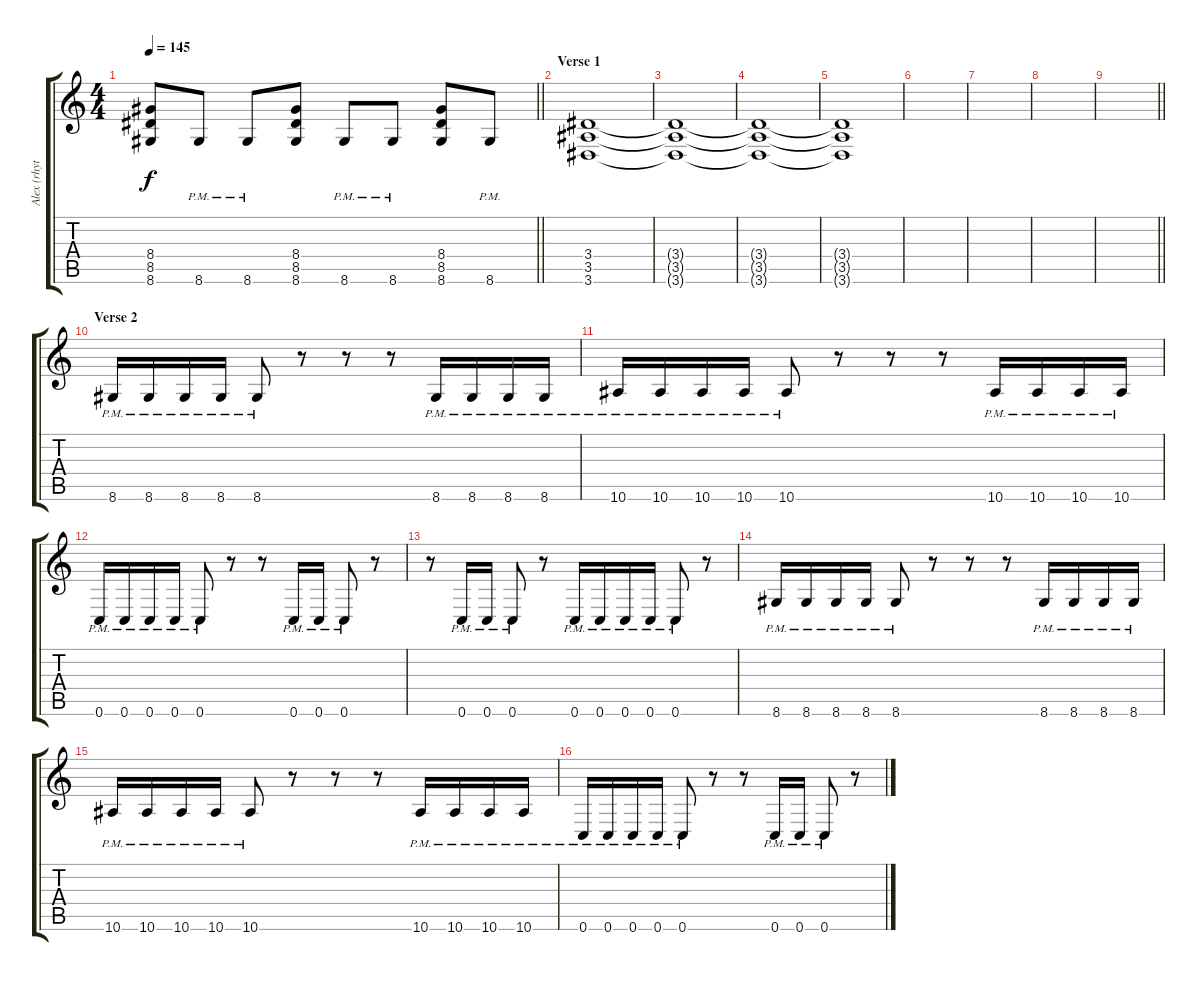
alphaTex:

\track ("Alex (rhytm)" "Alex (rhyt") {instrument overdrivenguitar}
\staff {score tabs}
\tuning (D4 A3 F3 C3 G2 C2) {hide}
\ts (4 4)
\tempo 145
\clef g2
\barLineRight lightlight
\ks c
(8.4 8.5 8.6).8{dy f} 8.6{pm}.8 8.6{pm}.8 (8.4 8.5 8.6).8 8.6{pm}.8 8.6{pm}.8 (8.4 8.5 8.6).8 8.6{pm}.8 |
\section ("" "Verse 1")
(3.4 3.5 3.6).1{volume 0} |
(3.4{t} 3.5{t} 3.6{t}).1 |
(3.4{t} 3.5{t} 3.6{t}).1 |
(3.4{t} 3.5{t} 3.6{t}).1 |
|
|
|
\barLineRight lightlight
|
\section ("" "Verse 2")
8.6{pm}.16{volume 13} 8.6{pm}.16 8.6{pm}.16 8.6{pm}.16 8.6{pm}.8 r.8 r.8 r.8 8.6{pm}.16 8.6{pm}.16 8.6{pm}.16 8.6{pm}.16 |
10.6{pm}.16 10.6{pm}.16 10.6{pm}.16 10.6{pm}.16 10.6{pm}.8 r.8 r.8 r.8 10.6{pm}.16 10.6{pm}.16 10.6{pm}.16 10.6{pm}.16 |
0.6{pm}.16 0.6{pm}.16 0.6{pm}.16 0.6{pm}.16 0.6{pm}.8 r.8 r.8 0.6{pm}.16 0.6{pm}.16 0.6{pm}.8 r.8 |
r.8 0.6{pm}.16 0.6{pm}.16 0.6{pm}.8 r.8 0.6{pm}.16 0.6{pm}.16 0.6{pm}.16 0.6{pm}.16 0.6{pm}.8 r.8 |
8.6{pm}.16 8.6{pm}.16 8.6{pm}.16 8.6{pm}.16 8.6{pm}.8 r.8 r.8 r.8 8.6{pm}.16 8.6{pm}.16 8.6{pm}.16 8.6{pm}.16 |
10.6{pm}.16 10.6{pm}.16 10.6{pm}.16 10.6{pm}.16 10.6{pm}.8 r.8 r.8 r.8 10.6{pm}.16 10.6{pm}.16 10.6{pm}.16 10.6{pm}.16 |
0.6{pm}.16 0.6{pm}.16 0.6{pm}.16 0.6{pm}.16 0.6{pm}.8 r.8 r.8 0.6{pm}.16 0.6{pm}.16 0.6{pm}.8 r.8
